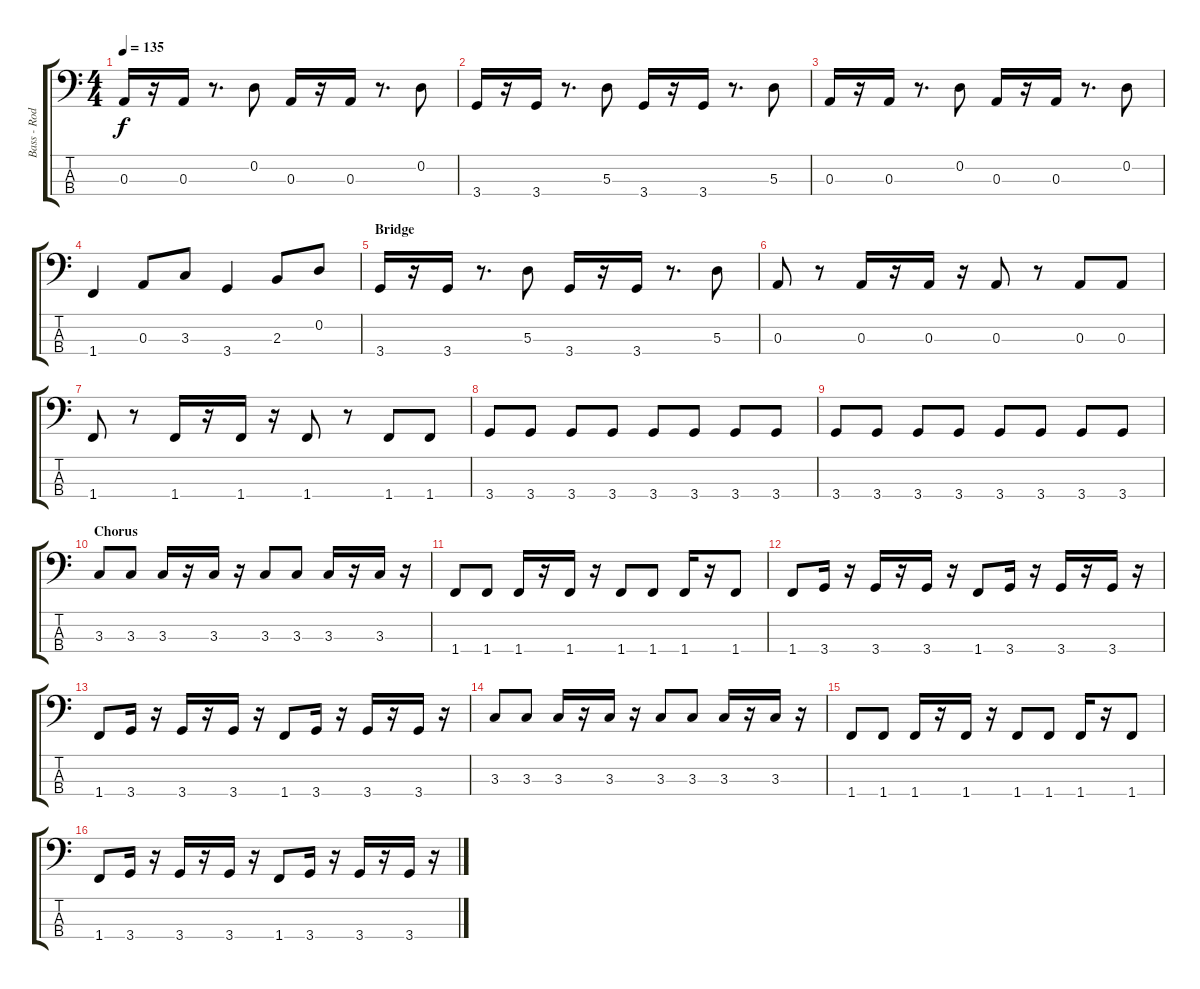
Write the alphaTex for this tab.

\track ("Bass - Rod" "Bass - Rod") {instrument electricbassfinger}
\staff {score tabs}
\tuning (G2 D2 A1 E1) {hide}
\ts (4 4)
\tempo 135
\clef f4
\ks c
0.3.16{dy f} r.16 0.3.16 r.8{d} 0.2.8 0.3.16 r.16 0.3.16 r.8{d} 0.2.8 |
3.4.16 r.16 3.4.16 r.8{d} 5.3.8 3.4.16 r.16 3.4.16 r.8{d} 5.3.8 |
0.3.16 r.16 0.3.16 r.8{d} 0.2.8 0.3.16 r.16 0.3.16 r.8{d} 0.2.8 |
1.4.4 0.3.8 3.3.8 3.4.4 2.3.8 0.2.8 |
\section ("" "Bridge")
3.4.16 r.16 3.4.16 r.8{d} 5.3.8 3.4.16 r.16 3.4.16 r.8{d} 5.3.8 |
0.3.8 r.8 0.3.16 r.16 0.3.16 r.16 0.3.8 r.8 0.3.8 0.3.8 |
1.4.8 r.8 1.4.16 r.16 1.4.16 r.16 1.4.8 r.8 1.4.8 1.4.8 |
3.4.8 3.4.8 3.4.8 3.4.8 3.4.8 3.4.8 3.4.8 3.4.8 |
3.4.8 3.4.8 3.4.8 3.4.8 3.4.8 3.4.8 3.4.8 3.4.8 |
\section ("" "Chorus")
3.3.8 3.3.8 3.3.16 r.16 3.3.16 r.16 3.3.8 3.3.8 3.3.16 r.16 3.3.16 r.16 |
1.4.8 1.4.8 1.4.16 r.16 1.4.16 r.16 1.4.8 1.4.8 1.4.16 r.16 1.4.8 |
1.4.8 3.4.16 r.16 3.4.16 r.16 3.4.16 r.16 1.4.8 3.4.16 r.16 3.4.16 r.16 3.4.16 r.16 |
1.4.8 3.4.16 r.16 3.4.16 r.16 3.4.16 r.16 1.4.8 3.4.16 r.16 3.4.16 r.16 3.4.16 r.16 |
3.3.8 3.3.8 3.3.16 r.16 3.3.16 r.16 3.3.8 3.3.8 3.3.16 r.16 3.3.16 r.16 |
1.4.8 1.4.8 1.4.16 r.16 1.4.16 r.16 1.4.8 1.4.8 1.4.16 r.16 1.4.8 |
1.4.8 3.4.16 r.16 3.4.16 r.16 3.4.16 r.16 1.4.8 3.4.16 r.16 3.4.16 r.16 3.4.16 r.16
